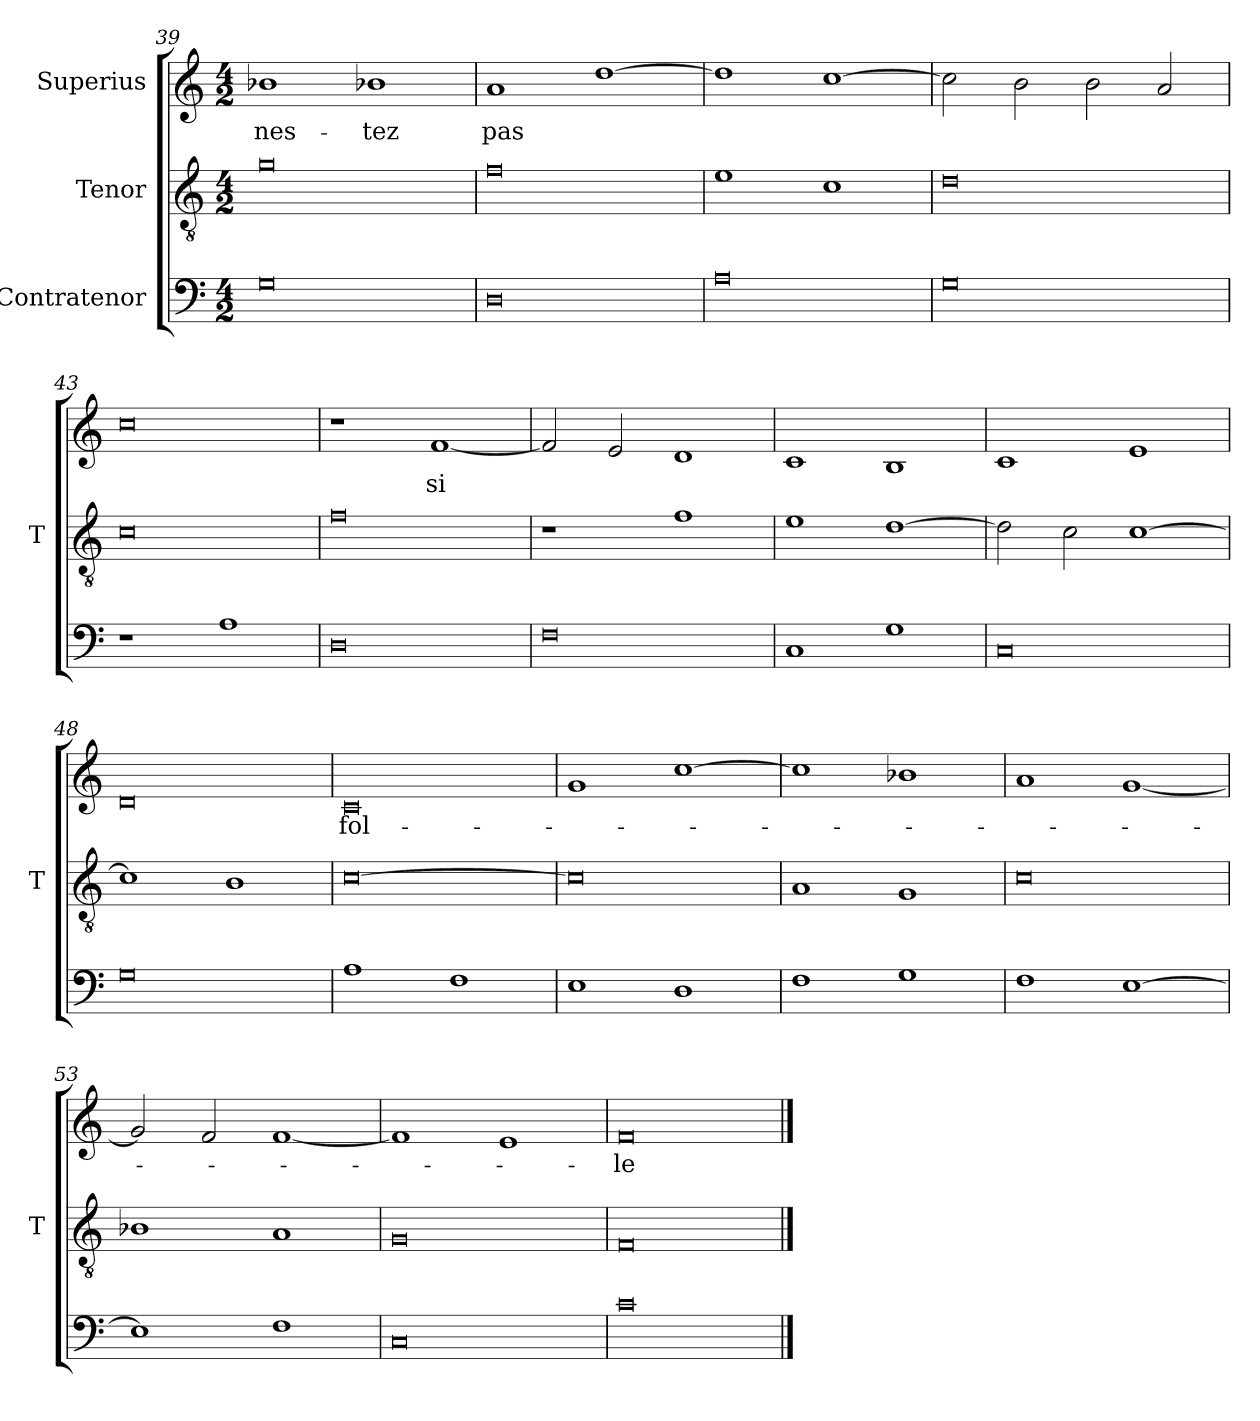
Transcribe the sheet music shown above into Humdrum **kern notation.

**kern	**kern	**kern	**text
*part3	*part2	*part1	*part1
*staff3	*staff2	*staff1	*staff1
*I"Contratenor	*I"Tenor	*I"Superius	*
*	*I'T	*	*
*clefF4	*clefGv2	*clefG2	*
*M4/2	*M4/2	*M4/2	*
=39	=39	=39	=39
0G	0g	1b-X	nes-
.	.	1b-X	-tez
=40	=40	=40	=40
0D	0f	1a	-pas
.	.	[1dd	.
=41	=41	=41	=41
0A	1e	1dd]	.
.	1c	[1cc	.
=42	=42	=42	=42
0G	0d	2cc]	.
.	.	2b	.
.	.	2b	.
.	.	2a	.
=43	=43	=43	=43
1r	0c	0cc	.
1A	.	.	.
=44	=44	=44	=44
0D	0f	1r	.
.	.	[1f	-si
=45	=45	=45	=45
0F	1r	2f]	.
.	.	2e	.
.	1f	1d	.
=46	=46	=46	=46
1C	1e	1c	.
1G	[1d	1B	.
=47	=47	=47	=47
0C	2d]	1c	.
.	2c	.	.
.	[1c	1e	.
=48	=48	=48	=48
0G	1c]	0d	.
.	1B	.	.
=49	=49	=49	=49
1A	[0c	0c	fol-
1F	.	.	.
=50	=50	=50	=50
1E	0c]	1g	.
1D	.	[1cc	.
=51	=51	=51	=51
1F	1A	1cc]	.
1G	1G	1b-X	.
=52	=52	=52	=52
1F	0c	1a	.
[1E	.	[1g	.
=53	=53	=53	=53
1E]	1B-X	2g]	.
.	.	2f	.
1F	1A	[1f	.
=54	=54	=54	=54
0C	0G	1f]	.
.	.	1e	.
=55	=55	=55	=55
0c	0F	0f	-le
==	==	==	==
*-	*-	*-	*-
